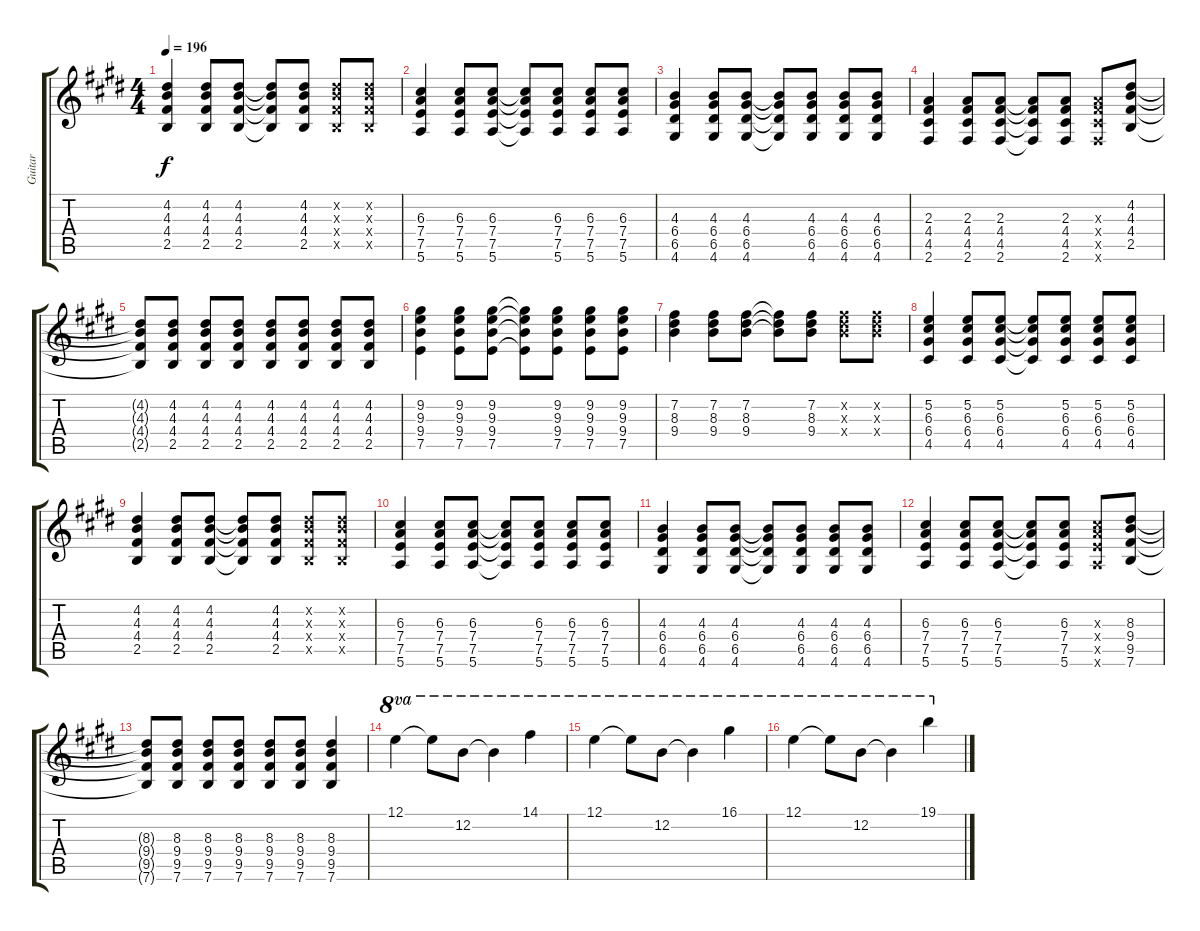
\track ("Guitar" "Guitar") {instrument overdrivenguitar}
\staff {score tabs}
\tuning (E4 B3 G3 D3 A2 E2) {hide}
\ts (4 4)
\tempo 196
\clef g2
\ks c#minor
(4.2 4.3 4.4 2.5).4{dy f} (4.2 4.3 4.4 2.5).8 (4.2 4.3 4.4 2.5).8 (4.2{t} 4.3{t} 4.4{t} 2.5{t}).8 (4.2 4.3 4.4 2.5).8 (4.2{x} 4.3{x} 4.4{x} 2.5{x}).8 (4.2{x} 4.3{x} 4.4{x} 2.5{x}).8 |
\ks e
(6.3 7.4 7.5 5.6).4 (6.3 7.4 7.5 5.6).8 (6.3 7.4 7.5 5.6).8 (6.3{t} 7.4{t} 7.5{t} 5.6{t}).8 (6.3 7.4 7.5 5.6).8 (6.3 7.4 7.5 5.6).8 (6.3 7.4 7.5 5.6).8 |
\ks c#minor
(4.3 6.4 6.5 4.6).4 (4.3 6.4 6.5 4.6).8 (4.3 6.4 6.5 4.6).8 (4.3{t} 6.4{t} 6.5{t} 4.6{t}).8 (4.3 6.4 6.5 4.6).8 (4.3 6.4 6.5 4.6).8 (4.3 6.4 6.5 4.6).8 |
(2.3 4.4 4.5 2.6).4 (2.3 4.4 4.5 2.6).8 (2.3 4.4 4.5 2.6).8 (2.3{t} 4.4{t} 4.5{t} 2.6{t}).8 (2.3 4.4 4.5 2.6).8 (2.3{x} 4.4{x} 4.5{x} 2.6{x}).8 (4.2 4.3 4.4 2.5).8 |
(4.2{t} 4.3{t} 4.4{t} 2.5{t}).8 (4.2 4.3 4.4 2.5).8 (4.2 4.3 4.4 2.5).8 (4.2 4.3 4.4 2.5).8 (4.2 4.3 4.4 2.5).8 (4.2 4.3 4.4 2.5).8 (4.2 4.3 4.4 2.5).8 (4.2 4.3 4.4 2.5).8 |
\ks e
(9.2 9.3 9.4 7.5).4 (9.2 9.3 9.4 7.5).8 (9.2 9.3 9.4 7.5).8 (9.2{t} 9.3{t} 9.4{t} 7.5{t}).8 (9.2 9.3 9.4 7.5).8 (9.2 9.3 9.4 7.5).8 (9.2 9.3 9.4 7.5).8 |
\ks c#minor
(7.2 8.3 9.4).4 (7.2 8.3 9.4).8 (7.2 8.3 9.4).8 (7.2{t} 8.3{t} 9.4{t}).8 (7.2 8.3 9.4).8 (7.2{x} 8.3{x} 9.4{x}).8 (7.2{x} 8.3{x} 9.4{x}).8 |
(5.2 6.3 6.4 4.5).4 (5.2 6.3 6.4 4.5).8 (5.2 6.3 6.4 4.5).8 (5.2{t} 6.3{t} 6.4{t} 4.5{t}).8 (5.2 6.3 6.4 4.5).8 (5.2 6.3 6.4 4.5).8 (5.2 6.3 6.4 4.5).8 |
(4.2 4.3 4.4 2.5).4 (4.2 4.3 4.4 2.5).8 (4.2 4.3 4.4 2.5).8 (4.2{t} 4.3{t} 4.4{t} 2.5{t}).8 (4.2 4.3 4.4 2.5).8 (4.2{x} 4.3{x} 4.4{x} 2.5{x}).8 (4.2{x} 4.3{x} 4.4{x} 2.5{x}).8 |
\ks e
(6.3 7.4 7.5 5.6).4 (6.3 7.4 7.5 5.6).8 (6.3 7.4 7.5 5.6).8 (6.3{t} 7.4{t} 7.5{t} 5.6{t}).8 (6.3 7.4 7.5 5.6).8 (6.3 7.4 7.5 5.6).8 (6.3 7.4 7.5 5.6).8 |
\ks c#minor
(4.3 6.4 6.5 4.6).4 (4.3 6.4 6.5 4.6).8 (4.3 6.4 6.5 4.6).8 (4.3{t} 6.4{t} 6.5{t} 4.6{t}).8 (4.3 6.4 6.5 4.6).8 (4.3 6.4 6.5 4.6).8 (4.3 6.4 6.5 4.6).8 |
(6.3 7.4 7.5 5.6).4 (6.3 7.4 7.5 5.6).8 (6.3 7.4 7.5 5.6).8 (6.3{t} 7.4{t} 7.5{t} 5.6{t}).8 (6.3 7.4 7.5 5.6).8 (6.3{x} 7.4{x} 7.5{x} 5.6{x}).8 (8.3 9.4 9.5 7.6).8 |
(8.3{t} 9.4{t} 9.5{t} 7.6{t}).8 (8.3 9.4 9.5 7.6).8 (8.3 9.4 9.5 7.6).8 (8.3 9.4 9.5 7.6).8 (8.3 9.4 9.5 7.6).8 (8.3 9.4 9.5 7.6).8 (8.3 9.4 9.5 7.6).4 |
12.1.4{ot 8va} 12.1{t}.8{ot 8va} 12.2.8{ot 8va} 12.2{t}.4{ot 8va} 14.1.4{ot 8va} |
12.1.4{ot 8va} 12.1{t}.8{ot 8va} 12.2.8{ot 8va} 12.2{t}.4{ot 8va} 16.1.4{ot 8va} |
12.1.4{ot 8va} 12.1{t}.8{ot 8va} 12.2.8{ot 8va} 12.2{t}.4{ot 8va} 19.1.4{ot 8va}
